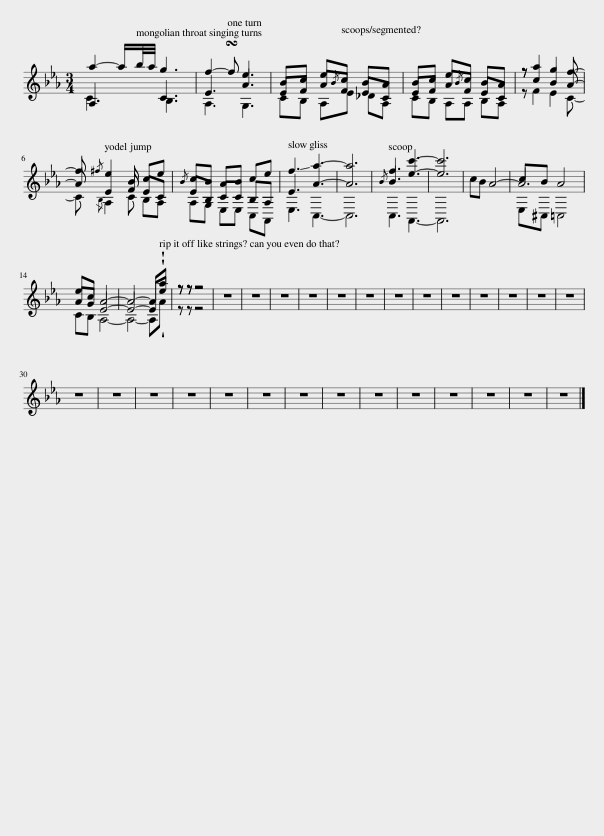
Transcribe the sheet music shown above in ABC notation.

X:1
%%score ( 1 2 3 )
L:1/8
M:3/4
I:linebreak $
K:Eb
V:1 treble
V:2 treble
V:3 treble
V:1
 a2- a/b/4a/4 g3 | f2- !turn!f e3 | Bc e{/B}c BA | Bc e{/B}c BA | z a2 g2 f- |$ %5
 f{/^f} e2 B ce |{/B} cB AB ce | !-(!f3 !-)!a3- | a6 |{/B} f3 e3- | %10
 e6 | cB A4- | A6 |$ AG E4- | E4- E!wedge!e | %15
 z z z4 | z6 | z6 | z6 | z6 | %20
 z6 | z6 | z6 | z6 | z6 | %25
 z6 | z6 | z6 | z6 |$ z6 | %30
 z6 | z6 | z6 | z6 | z6 | %35
 z6 | z6 | z6 | z6 | z6 | %40
 z6 | z6 | z6 |] %43
V:2
 C3 B,3 | A,3 G,3 | CB, A,E _DA, | CB, A,A, B,A, | z F2 E2 C- |$ %5
 C{/B,} A,2 C B,A, | A,G, E,E, C,A,, | E,3 C,3- | C,6 | C,3 A,,3- | %10
 A,,6 | x6 | E,^C, =C,4 |$ CB, A,4- | A,4- A,!wedge!A | %15
 z z z4 | x6 | x6 | x6 | x6 | %20
 x6 | x6 | x6 | x6 | x6 | %25
 x6 | x6 | x6 | x6 |$ x6 | %30
 x6 | x6 | x6 | x6 | x6 | %35
 x6 | x6 | x6 | x6 | x6 | %40
 x6 | x6 | x6 |] %43
V:3
 A,3 C3 | E3 A3 | EF AF EC | EF AF EC | z c2 B2 A- |$ %5
 A E2 F EC | EB, CC B,A, | E3 A3- | A6 | B3 c'3- | %10
 c'6 | x6 | cB A4 |$ ec A4- | A4- A!wedge!a | %15
 z z z4 | x6 | x6 | x6 | x6 | %20
 x6 | x6 | x6 | x6 | x6 | %25
 x6 | x6 | x6 | x6 |$ x6 | %30
 x6 | x6 | x6 | x6 | x6 | %35
 x6 | x6 | x6 | x6 | x6 | %40
 x6 | x6 | x6 |] %43
